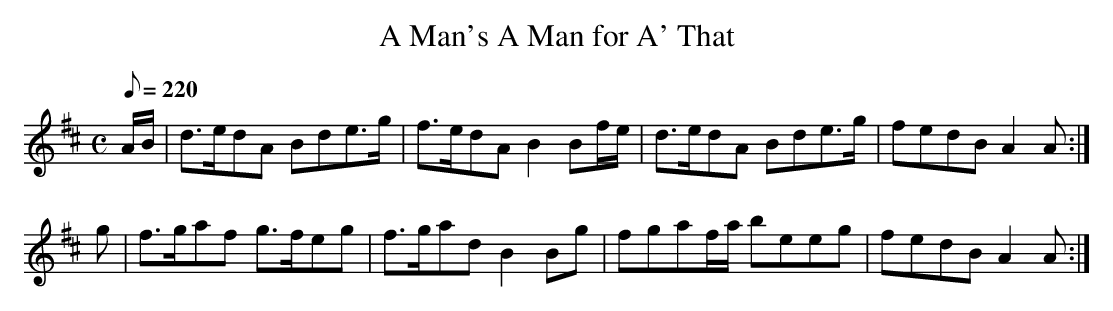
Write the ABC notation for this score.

X:1
T: A Man's A Man for A' That
M: C
L: 1/8
Q: 220
K: D
A/B/| d>edA Bde>g| f>edA B2 Bf/e/| d>edA Bde>g| fedB A2A :|
g| f>gaf g>feg| f>gad B2 Bg| fgaf/a/ beeg| fedB A2A :|
